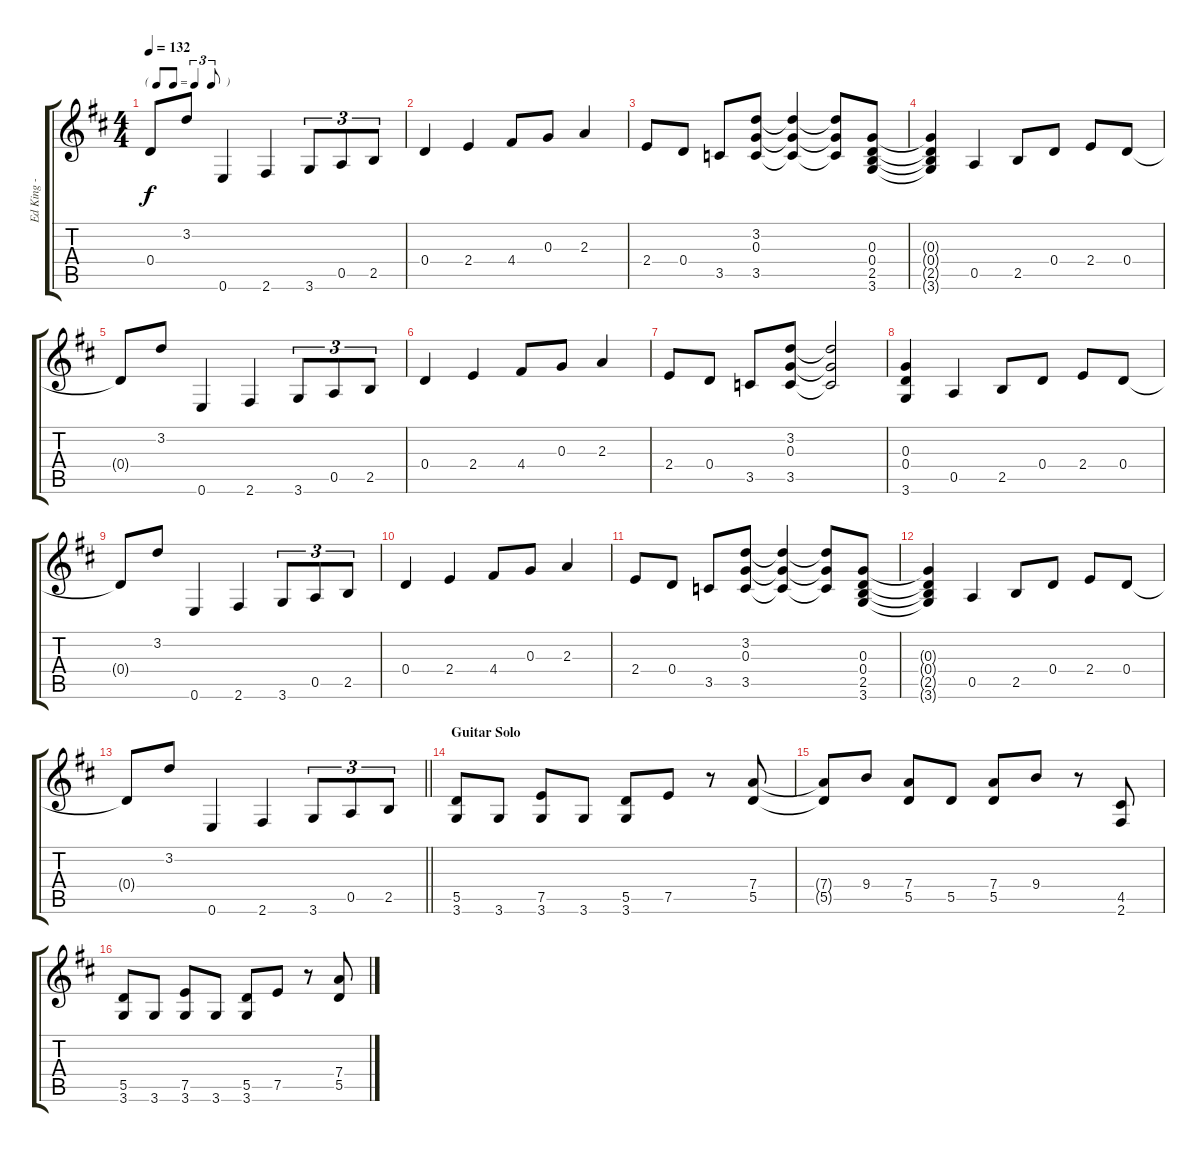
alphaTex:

\track ("Ed King - Rhythm Guitar" "Ed King - ") {instrument electricguitarclean}
\staff {score tabs}
\tuning (E4 B3 G3 D3 A2 E2) {hide}
\ts (4 4)
\tf triplet8th
\tempo 132
\clef g2
\ks d
0.4{t}.8{dy f} 3.2.8 0.6.4 2.6.4 3.6.8{tu (3 2)} 0.5.8{tu (3 2)} 2.5.8{tu (3 2)} |
0.4.4 2.4.4 4.4.8 0.3.8 2.3.4 |
2.4.8 0.4.8 3.5.8 (3.2 0.3 3.5).8 (3.2{t} 0.3{t} 3.5{t}).4 (3.2{t} 0.3{t} 3.5{t}).8 (0.3 0.4 2.5 3.6).8 |
(0.3{t} 0.4{t} 2.5{t} 3.6{t}).4 0.5.4 2.5.8 0.4.8 2.4.8 0.4.8 |
0.4{t}.8 3.2.8 0.6.4 2.6.4 3.6.8{tu (3 2)} 0.5.8{tu (3 2)} 2.5.8{tu (3 2)} |
0.4.4 2.4.4 4.4.8 0.3.8 2.3.4 |
2.4.8 0.4.8 3.5.8 (3.2 0.3 3.5).8 (3.2{t} 0.3{t} 3.5{t}).2 |
(0.3 0.4 3.6).4 0.5.4 2.5.8 0.4.8 2.4.8 0.4.8 |
0.4{t}.8 3.2.8 0.6.4 2.6.4 3.6.8{tu (3 2)} 0.5.8{tu (3 2)} 2.5.8{tu (3 2)} |
0.4.4 2.4.4 4.4.8 0.3.8 2.3.4 |
2.4.8 0.4.8 3.5.8 (3.2 0.3 3.5).8 (3.2{t} 0.3{t} 3.5{t}).4 (3.2{t} 0.3{t} 3.5{t}).8 (0.3 0.4 2.5 3.6).8 |
(0.3{t} 0.4{t} 2.5{t} 3.6{t}).4 0.5.4 2.5.8 0.4.8 2.4.8 0.4.8 |
\barLineRight lightlight
0.4{t}.8 3.2.8 0.6.4 2.6.4 3.6.8{tu (3 2)} 0.5.8{tu (3 2)} 2.5.8{tu (3 2)} |
\section ("" "Guitar Solo")
(5.5 3.6).8 3.6.8 (7.5 3.6).8 3.6.8 (5.5 3.6).8 7.5.8 r.8 (7.4 5.5).8 |
(7.4{t} 5.5{t}).8 9.4.8 (7.4 5.5).8 5.5.8 (7.4 5.5).8 9.4.8 r.8 (4.5 2.6).8 |
(5.5 3.6).8 3.6.8 (7.5 3.6).8 3.6.8 (5.5 3.6).8 7.5.8 r.8 (7.4 5.5).8
